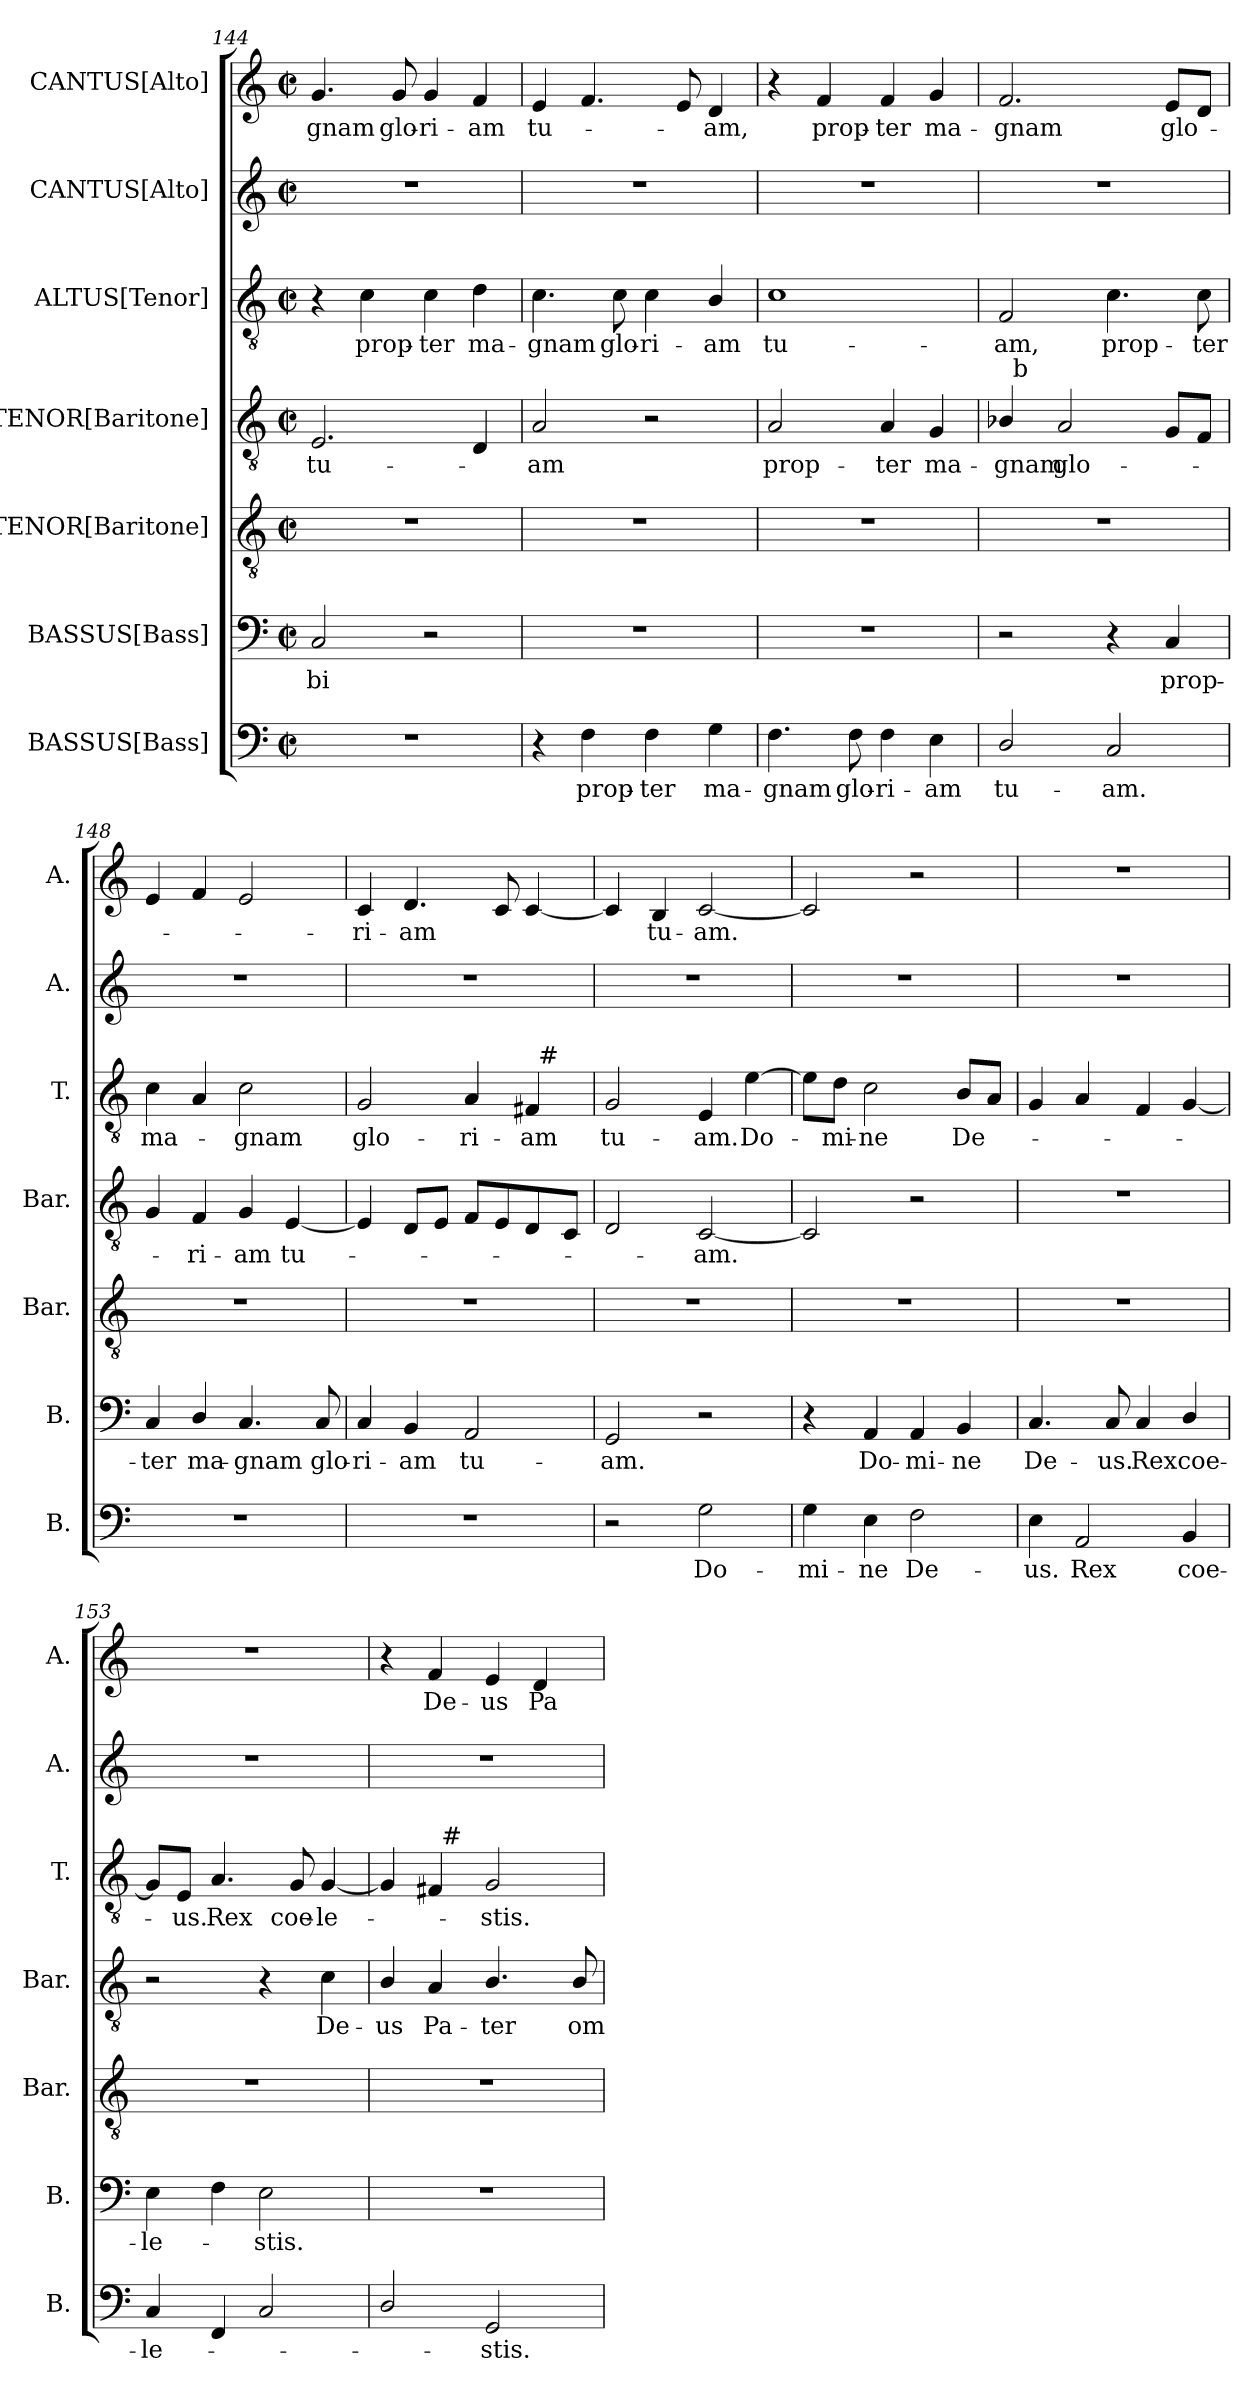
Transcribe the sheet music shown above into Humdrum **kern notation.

**kern	**text	**kern	**text	**kern	**kern	**text	**kern	**text	**kern	**kern	**text
*part7	*part7	*part6	*part6	*part5	*part4	*part4	*part3	*part3	*part2	*part1	*part1
*staff7	*staff7	*staff6	*staff6	*staff5	*staff4	*staff4	*staff3	*staff3	*staff2	*staff1	*staff1
*I"BASSUS[Bass]	*	*I"BASSUS[Bass]	*	*I"TENOR[Baritone]	*I"TENOR[Baritone]	*	*I"ALTUS[Tenor]	*	*I"CANTUS[Alto]	*I"CANTUS[Alto]	*
*I'B.	*	*I'B.	*	*I'Bar.	*I'Bar.	*	*I'T.	*	*I'A.	*I'A.	*
*clefF4	*	*clefF4	*	*clefGv2	*clefGv2	*	*clefGv2	*	*clefG2	*clefG2	*
*	*	*	*	*ITrd7c12	*ITrd7c12	*	*ITrd7c12	*	*	*	*
*k[]	*	*k[]	*	*k[]	*k[]	*	*k[]	*	*k[]	*k[]	*
*C:	*	*C:	*	*C:	*C:	*	*C:	*	*C:	*C:	*
*M2/2	*	*M2/2	*	*M2/2	*M2/2	*	*M2/2	*	*M2/2	*M2/2	*
*met(c|)	*	*met(c|)	*	*met(c|)	*met(c|)	*	*met(c|)	*	*met(c|)	*met(c|)	*
=144	=144	=144	=144	=144	=144	=144	=144	=144	=144	=144	=144
!	!	!	!LO:LY:b	!	!	!LO:LY:b	!	!	!	!	!LO:LY:b
1r	.	2C/	-bi	1r	2.EE/	tu-	4r	.	1r	4.g/	-gnam
!	!	!	!	!	!	!	!	!LO:LY:b	!	!	!
.	.	.	.	.	.	.	4C\	prop-	.	.	.
!	!	!	!	!	!	!	!	!	!	!	!LO:LY:b
.	.	.	.	.	.	.	.	.	.	8g/	glo-
!	!	!	!	!	!	!	!	!LO:LY:b	!	!	!LO:LY:b
.	.	2r	.	.	.	.	4C\	-ter	.	4g/	-ri-
!	!	!	!	!	!	!	!	!LO:LY:b	!	!	!LO:LY:b
.	.	.	.	.	4DD/	.	4D\	ma-	.	4f/	-am
=145	=145	=145	=145	=145	=145	=145	=145	=145	=145	=145	=145
!	!	!	!	!	!	!LO:LY:b	!	!LO:LY:b	!	!	!LO:LY:b
4r	.	1r	.	1r	2AA/	-am	4.C\	-gnam	1r	4e/	tu-
!	!LO:LY:b	!	!	!	!	!	!	!	!	!	!
4F\	prop-	.	.	.	.	.	.	.	.	4.f/	.
!	!	!	!	!	!	!	!	!LO:LY:b	!	!	!
.	.	.	.	.	.	.	8C\	glo-	.	.	.
!	!LO:LY:b	!	!	!	!	!	!	!LO:LY:b	!	!	!
4F\	-ter	.	.	.	2r	.	4C\	-ri-	.	.	.
.	.	.	.	.	.	.	.	.	.	8e/	.
!	!LO:LY:b	!	!	!	!	!	!	!LO:LY:b	!	!	!LO:LY:b
4G\	ma-	.	.	.	.	.	4BB/	-am	.	4d/	-am,
=146	=146	=146	=146	=146	=146	=146	=146	=146	=146	=146	=146
!	!LO:LY:b	!	!	!	!	!LO:LY:b	!	!LO:LY:b	!	!	!
4.F\	-gnam	1r	.	1r	2AA/	prop-	1C	tu-	1r	4r	.
!	!	!	!	!	!	!	!	!	!	!	!LO:LY:b
.	.	.	.	.	.	.	.	.	.	4f/	prop-
!	!LO:LY:b	!	!	!	!	!	!	!	!	!	!
8F\	glo-	.	.	.	.	.	.	.	.	.	.
!	!LO:LY:b	!	!	!	!	!LO:LY:b	!	!	!	!	!LO:LY:b
4F\	-ri-	.	.	.	4AA/	-ter	.	.	.	4f/	-ter
!	!LO:LY:b	!	!	!	!	!LO:LY:b	!	!	!	!	!LO:LY:b
4E\	-am	.	.	.	4GG/	ma-	.	.	.	4g/	ma-
=147	=147	=147	=147	=147	=147	=147	=147	=147	=147	=147	=147
!	!LO:LY:b	!	!	!	!	!LO:LY:b	!	!LO:LY:b	!	!	!LO:LY:b
*	*	*	*	*	*^	*	*	*	*	*	*
2D/	tu-	2r	.	1r	4BB-/	32ryy	-gnam	2FF/	-am,	1r	2.f/	-gnam
!	!	!	!	!	!	!LO:TX:a:t=b	!	!	!	!	!	!
.	.	.	.	.	.	2ryy	.	.	.	.	.	.
!	!	!	!	!	!	!	!LO:LY:b	!	!	!	!	!
.	.	.	.	.	2AA/	.	glo-	.	.	.	.	.
!	!LO:LY:b	!	!	!	!	!	!	!	!LO:LY:b	!	!	!
2C/	-am.	4r	.	.	.	.	.	4.C\	prop-	.	.	.
.	.	.	.	.	.	4...ryy	.	.	.	.	.	.
!	!	!	!LO:LY:b	!	!	!	!	!	!	!	!	!LO:LY:b
.	.	4C/	prop-	.	8GG/L	.	.	.	.	.	8e/L	glo-
!	!	!	!	!	!	!	!	!	!LO:LY:b	!	!	!
.	.	.	.	.	8FF/J	.	.	8C\	-ter	.	8d/J	.
!!LO:LB:g=z
=148	=148	=148	=148	=148	=148	=148	=148	=148	=148	=148	=148	=148
!	!	!	!LO:LY:b	!	!	!	!	!	!LO:LY:b	!	!	!
*	*	*	*	*	*v	*v	*	*	*	*	*	*
1r	.	4C/	-ter	1r	4GG/	.	4C\	ma-	1r	4e/	.
!	!	!	!LO:LY:b	!	!	!LO:LY:b	!	!	!	!	!
.	.	4D/	ma-	.	4FF/	-ri-	4AA/	.	.	4f/	.
!	!	!	!LO:LY:b	!	!	!LO:LY:b	!	!LO:LY:b	!	!	!
.	.	4.C/	-gnam	.	4GG/	-am	2C\	-gnam	.	2e/	.
!	!	!	!	!	!	!LO:LY:b	!	!	!	!	!
.	.	.	.	.	[<4EE/	tu-	.	.	.	.	.
!	!	!	!LO:LY:b	!	!	!	!	!	!	!	!
.	.	8C/	glo-	.	.	.	.	.	.	.	.
=149	=149	=149	=149	=149	=149	=149	=149	=149	=149	=149	=149
!	!	!	!LO:LY:b	!	!	!	!	!LO:LY:b	!	!	!LO:LY:b
*	*	*	*	*	*	*	*^	*	*	*	*
1r	.	4C/	-ri-	1r	4EE/]	.	2GG/	2ryy	glo-	1r	4c/	-ri-
!	!	!	!LO:LY:b	!	!	!	!	!	!	!	!	!LO:LY:b
.	.	4BB/	-am	.	8DD/L	.	.	.	.	.	4.d/	-am
.	.	.	.	.	8EE/J	.	.	.	.	.	.	.
!	!	!	!LO:LY:b	!	!	!	!	!	!LO:LY:b	!	!	!
.	.	2AA/	tu-	.	8FF/L	.	4AA/	4ryy	-ri-	.	.	.
.	.	.	.	.	8EE/	.	.	.	.	.	8c/	.
!	!	!	!	!	!	!	!	!	!LO:LY:b	!	!	!
.	.	.	.	.	8DD/	.	4FF#/	32ryy	-am	.	[<4c/	.
!	!	!	!	!	!	!	!	!LO:TX:a:t=#	!	!	!	!
.	.	.	.	.	.	.	.	8..ryy	.	.	.	.
.	.	.	.	.	8CC/J	.	.	.	.	.	.	.
=150	=150	=150	=150	=150	=150	=150	=150	=150	=150	=150	=150	=150
!	!	!	!LO:LY:b	!	!	!	!	!	!LO:LY:b	!	!	!
*	*	*	*	*	*	*	*v	*v	*	*	*	*
2r	.	2GG/	-am.	1r	2DD/	.	2GG/	tu-	1r	4c/]	.
!	!	!	!	!	!	!	!	!	!	!	!LO:LY:b
.	.	.	.	.	.	.	.	.	.	4B/	tu-
!	!LO:LY:b	!	!	!	!	!LO:LY:b	!	!LO:LY:b	!	!	!LO:LY:b
2G\	Do-	2r	.	.	[<2CC/	-am.	4EE/	-am.	.	[<2c/	-am.
!	!	!	!	!	!	!	!	!LO:LY:b	!	!	!
.	.	.	.	.	.	.	[>4E\	Do-	.	.	.
=151	=151	=151	=151	=151	=151	=151	=151	=151	=151	=151	=151
!	!LO:LY:b	!	!	!	!	!	!	!	!	!	!
4G\	-mi-	4r	.	1r	2CC/]	.	8E\L]	.	1r	2c/]	.
!	!	!	!	!	!	!	!	!LO:LY:b	!	!	!
.	.	.	.	.	.	.	8D\J	-mi-	.	.	.
!	!LO:LY:b	!	!LO:LY:b	!	!	!	!	!LO:LY:b	!	!	!
4E\	-ne	4AA/	Do-	.	.	.	2C\	-ne	.	.	.
!	!LO:LY:b	!	!LO:LY:b	!	!	!	!	!	!	!	!
2F\	De-	4AA/	-mi-	.	2r	.	.	.	.	2r	.
!	!	!	!LO:LY:b	!	!	!	!	!LO:LY:b	!	!	!
.	.	4BB/	-ne	.	.	.	8BB/L	De-	.	.	.
.	.	.	.	.	.	.	8AA/J	.	.	.	.
=152	=152	=152	=152	=152	=152	=152	=152	=152	=152	=152	=152
!	!LO:LY:b	!	!LO:LY:b	!	!	!	!	!	!	!	!
4E\	-us.	4.C/	De-	1r	1r	.	4GG/	.	1r	1r	.
!	!LO:LY:b	!	!	!	!	!	!	!	!	!	!
2AA/	Rex	.	.	.	.	.	4AA/	.	.	.	.
!	!	!	!LO:LY:b	!	!	!	!	!	!	!	!
.	.	8C/	-us.	.	.	.	.	.	.	.	.
!	!	!	!LO:LY:b	!	!	!	!	!	!	!	!
.	.	4C/	Rex	.	.	.	4FF/	.	.	.	.
!	!LO:LY:b	!	!LO:LY:b	!	!	!	!	!	!	!	!
4BB/	coe-	4D/	coe-	.	.	.	[<4GG/	.	.	.	.
=153	=153	=153	=153	=153	=153	=153	=153	=153	=153	=153	=153
!	!LO:LY:b	!	!LO:LY:b	!	!	!	!	!	!	!	!
4C/	-le-	4E\	-le-	1r	2r	.	8GG/L]	.	1r	1r	.
!	!	!	!	!	!	!	!	!LO:LY:b	!	!	!
.	.	.	.	.	.	.	8EE/J	-us.	.	.	.
!	!	!	!	!	!	!	!	!LO:LY:b	!	!	!
4FF/	.	4F\	.	.	.	.	4.AA/	Rex	.	.	.
!	!	!	!LO:LY:b	!	!	!	!	!	!	!	!
2C/	.	2E\	-stis.	.	4r	.	.	.	.	.	.
!	!	!	!	!	!	!	!	!LO:LY:b	!	!	!
.	.	.	.	.	.	.	8GG/	coe-	.	.	.
!	!	!	!	!	!	!LO:LY:b	!	!LO:LY:b	!	!	!
.	.	.	.	.	4C\	De-	[<4GG/	-le-	.	.	.
=154	=154	=154	=154	=154	=154	=154	=154	=154	=154	=154	=154
!	!	!	!	!	!	!LO:LY:b	!	!	!	!	!
*	*	*	*	*	*	*	*^	*	*	*	*
2D/	.	1r	.	1r	4BB/	-us	4GG/]	4ryy	.	1r	4r	.
!	!	!	!	!	!	!LO:LY:b	!	!	!	!	!	!LO:LY:b
.	.	.	.	.	4AA/	Pa-	4FF#/	32ryy	.	.	4f/	De-
!	!	!	!	!	!	!	!	!LO:TX:a:t=#	!	!	!	!
.	.	.	.	.	.	.	.	2ryy	.	.	.	.
!	!LO:LY:b	!	!	!	!	!LO:LY:b	!	!	!LO:LY:b	!	!	!LO:LY:b
2GG/	-stis.	.	.	.	4.BB/	-ter	2GG/	.	-stis.	.	4e/	-us
!	!	!	!	!	!	!	!	!	!	!	!	!LO:LY:b
.	.	.	.	.	.	.	.	.	.	.	4d/	Pa-
.	.	.	.	.	.	.	.	8..ryy	.	.	.	.
!	!	!	!	!	!	!LO:LY:b	!	!	!	!	!	!
.	.	.	.	.	8BB/	om-	.	.	.	.	.	.
*	*	*	*	*	*	*	*v	*v	*	*	*	*
=	=	=	=	=	=	=	=	=	=	=	=
*-	*-	*-	*-	*-	*-	*-	*-	*-	*-	*-	*-
